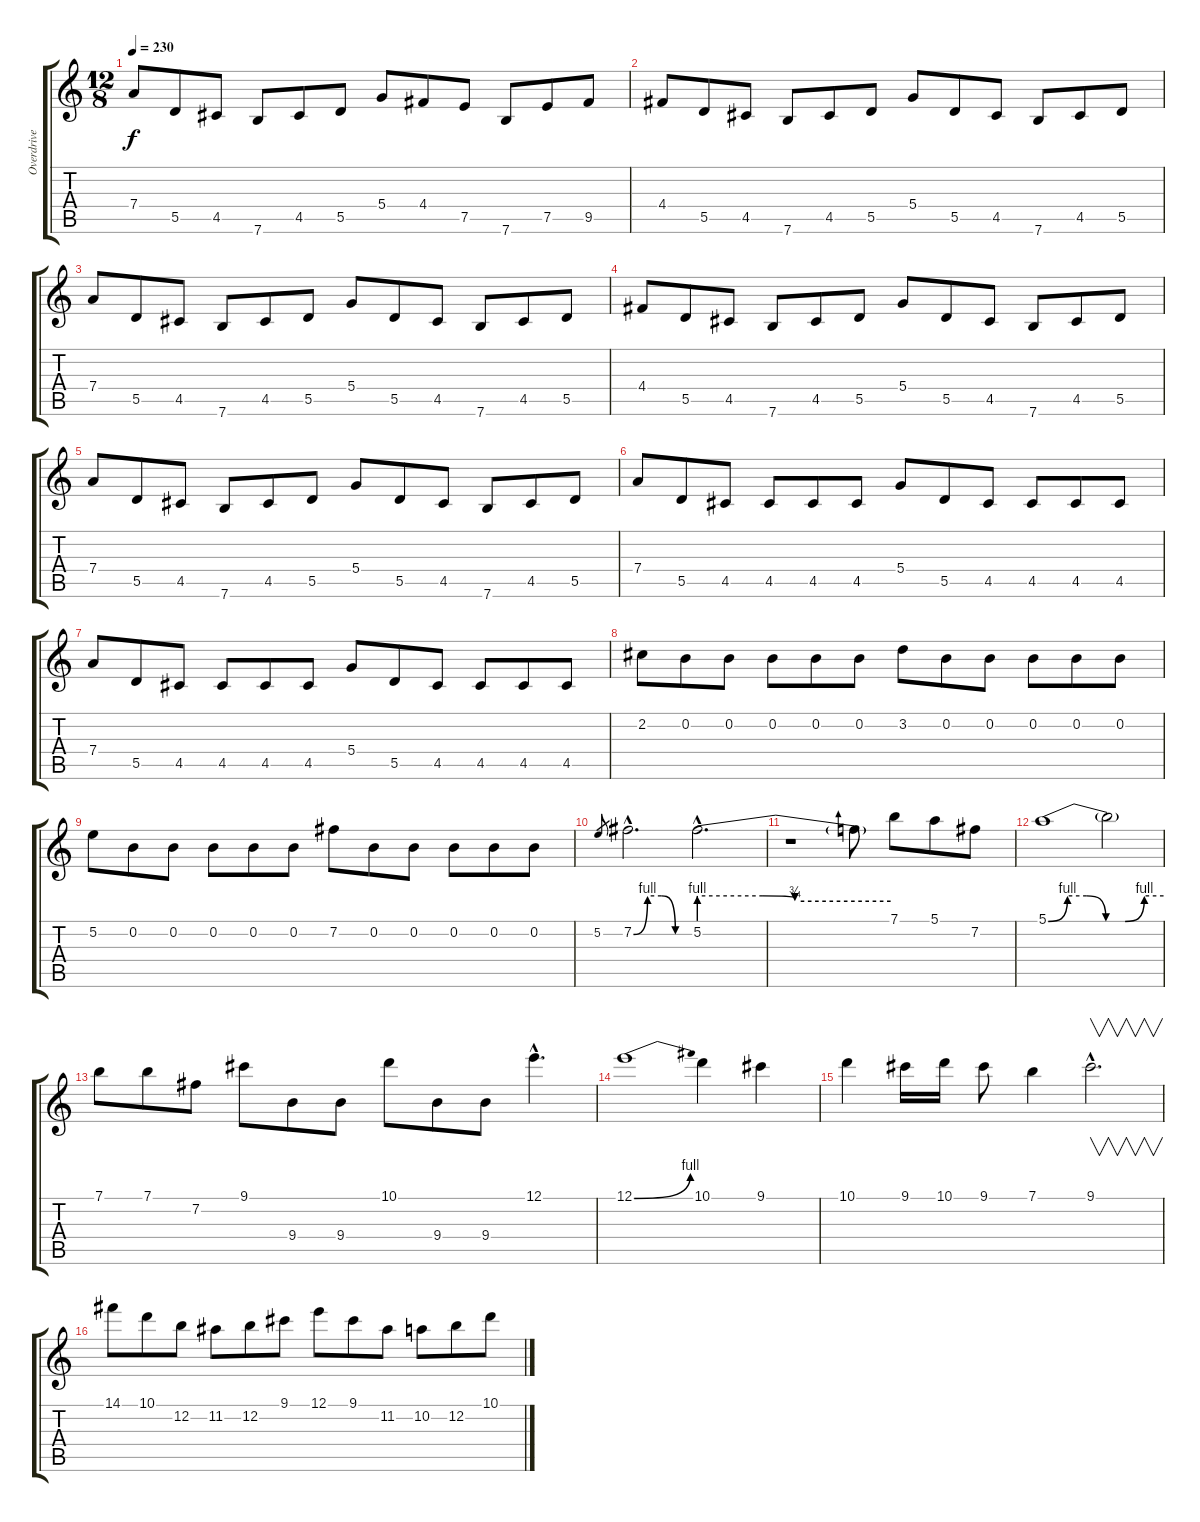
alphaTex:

\track ("Overdrive" "Overdrive") {instrument overdrivenguitar}
\staff {score tabs}
\tuning (E4 B3 G3 D3 A2 E2) {hide}
\ts (12 8)
\tempo 230
\clef g2
\ks c
7.4.8{dy f} 5.5.8 4.5.8 7.6.8 4.5.8 5.5.8 5.4.8 4.4.8 7.5.8 7.6.8 7.5.8 9.5.8 |
4.4.8 5.5.8 4.5.8 7.6.8 4.5.8 5.5.8 5.4.8 5.5.8 4.5.8 7.6.8 4.5.8 5.5.8 |
7.4.8 5.5.8 4.5.8 7.6.8 4.5.8 5.5.8 5.4.8 5.5.8 4.5.8 7.6.8 4.5.8 5.5.8 |
4.4.8 5.5.8 4.5.8 7.6.8 4.5.8 5.5.8 5.4.8 5.5.8 4.5.8 7.6.8 4.5.8 5.5.8 |
7.4.8 5.5.8 4.5.8 7.6.8 4.5.8 5.5.8 5.4.8 5.5.8 4.5.8 7.6.8 4.5.8 5.5.8 |
7.4.8 5.5.8 4.5.8 4.5.8 4.5.8 4.5.8 5.4.8 5.5.8 4.5.8 4.5.8 4.5.8 4.5.8 |
7.4.8 5.5.8 4.5.8 4.5.8 4.5.8 4.5.8 5.4.8 5.5.8 4.5.8 4.5.8 4.5.8 4.5.8 |
2.2.8 0.2.8 0.2.8 0.2.8 0.2.8 0.2.8 3.2.8 0.2.8 0.2.8 0.2.8 0.2.8 0.2.8 |
5.2.8 0.2.8 0.2.8 0.2.8 0.2.8 0.2.8 7.2.8 0.2.8 0.2.8 0.2.8 0.2.8 0.2.8 |
5.2.8{gr} 7.2{be (custom 0 0 15 4 30 4 45 0 60 0) hac}.2{d} 5.2{be (custom 0 4 20 4 30 3 51 3 60 3) hac}.2{d} |
r.1 5.2{t}.8 7.1.8 5.1.8 7.2.8 |
5.1{be (custom 0 0 10 4 20 4 30 0 40 0 50 4 60 4)}.1 5.1{t}.2 |
7.1.8 7.1.8 7.2.8 9.1.8 9.4.8 9.4.8 10.1.8 9.4.8 9.4.8 12.1{hac}.4{d} |
12.1{be (bend 0 0 60 4)}.1 10.1.4 9.1.4 |
10.1.4 9.1.16 10.1.16 9.1.8 7.1.4 9.1{hac}.2{v d} |
14.1.8 10.1.8 12.2.8 11.2.8 12.2.8 9.1.8 12.1.8 9.1.8 11.2.8 10.2.8 12.2.8 10.1.8
